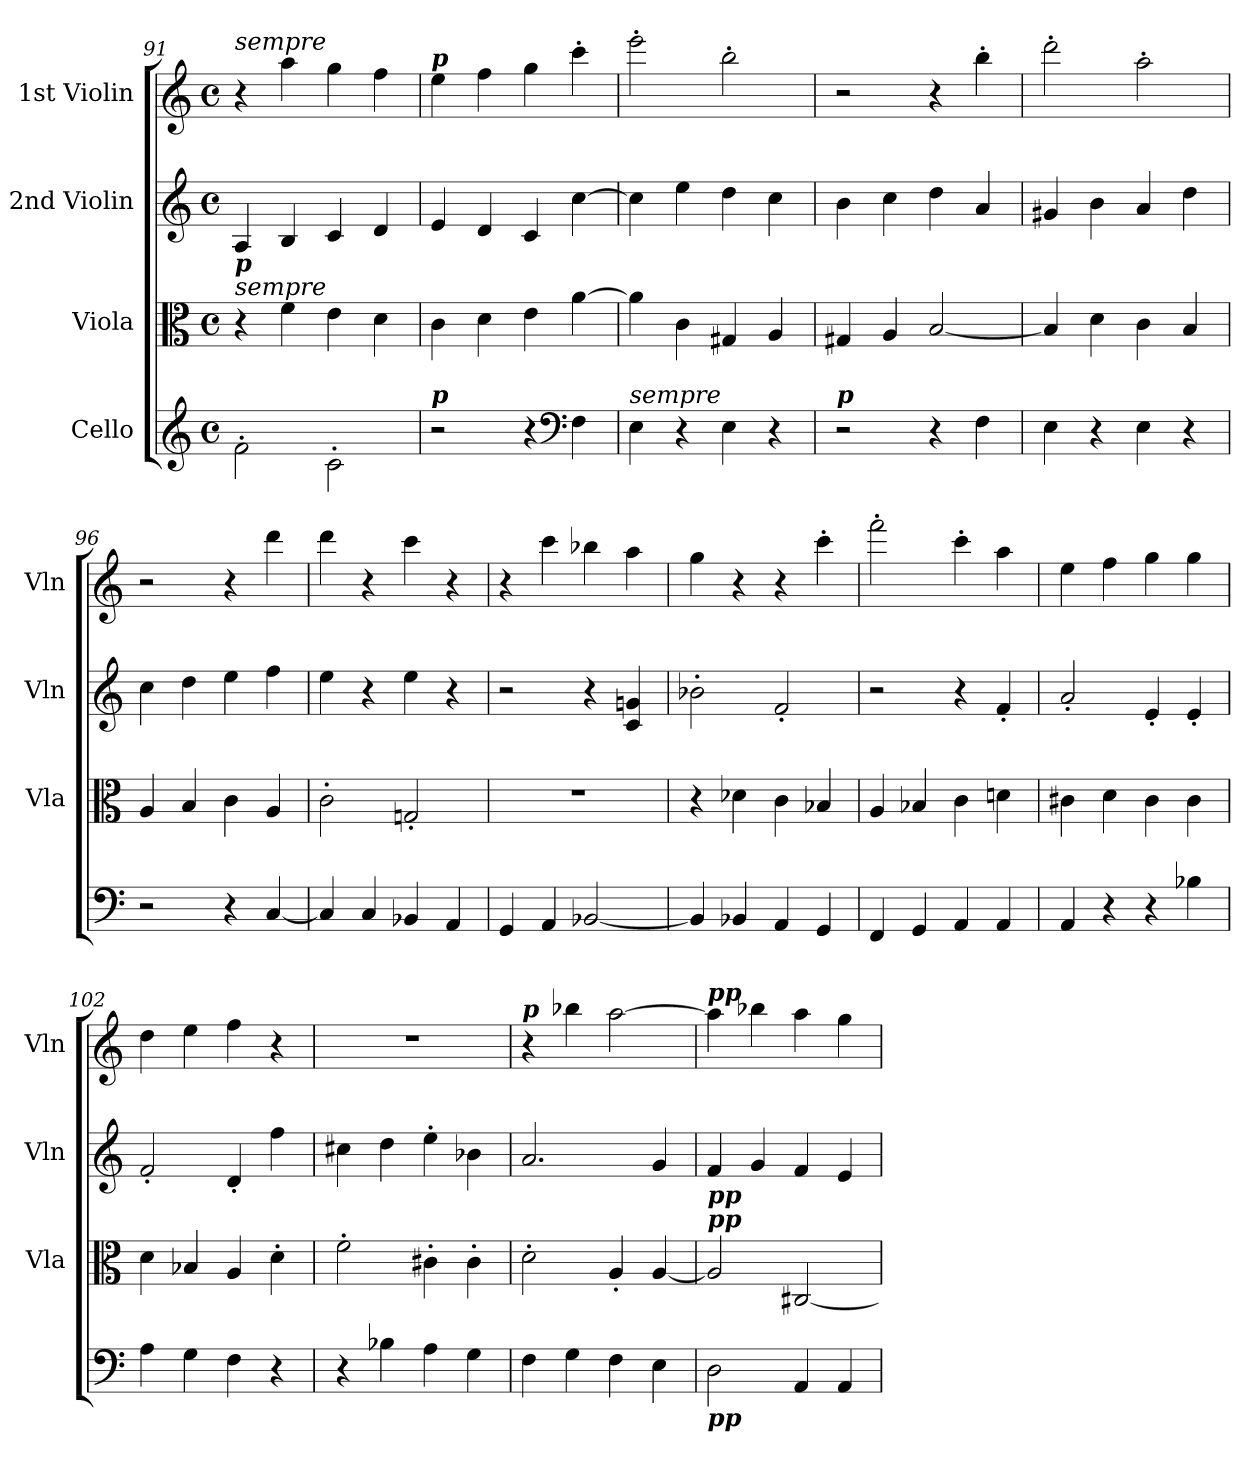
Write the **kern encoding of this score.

**kern	**kern	**kern	**kern
*part4	*part3	*part2	*part1
*staff4	*staff3	*staff2	*staff1
*I"Cello	*I"Viola	*I"2nd Violin	*I"1st Violin
*	*I'Vla	*I'Vln	*I'Vln
*clefG2	*clefC3	*clefG2	*clefG2
*k[]	*k[]	*k[]	*k[]
*C:	*C:	*C:	*C:
*M4/4	*M4/4	*M4/4	*M4/4
*met(c)	*met(c)	*met(c)	*met(c)
=91	=91	=91	=91
!	!	!	!LO:TX:a:i:t=sempre
!	!	!LO:TX:b:Bi:t=p	!
!	!LO:TX:a:i:t=sempre	!	!
2f'\	4r	4A/	4r
.	4f\	4B/	4aa\
2c'\	4e\	4c/	4gg\
.	4d\	4d/	4ff\
=92	=92	=92	=92
!	!	!	!LO:TX:a:Bi:t=p
!LO:TX:a:Bi:t=p	!	!	!
2r	4c\	4e/	4ee\
.	4d\	4d/	4ff\
4r	4e\	4c/	4gg\
*clefF4	*	*	*
4F\	[4a\	[4cc\	4ccc'\
=93	=93	=93	=93
!LO:TX:a:i:t=sempre	!	!	!
4E\	4a\]	4cc\]	2eee'\
4r	4c\	4ee\	.
4E\	4G#X/	4dd\	2bb'\
4r	4A/	4cc\	.
=94	=94	=94	=94
!LO:TX:a:Bi:t=p	!	!	!
2r	4G#X/	4b\	2r
.	4A/	4cc\	.
4r	[2B/	4dd\	4r
4F\	.	4a/	4bb'\
=95	=95	=95	=95
4E\	4B/]	4g#X/	2ddd'\
4r	4d\	4b\	.
4E\	4c\	4a/	2aa'\
4r	4B/	4dd\	.
=96	=96	=96	=96
2r	4A/	4cc\	2r
.	4B/	4dd\	.
4r	4c\	4ee\	4r
[4C/	4A/	4ff\	4ddd\
=97	=97	=97	=97
4C/]	2c'\	4ee\	4ddd\
4C/	.	4r	4r
4BB-X/	2Gn'/	4ee\	4ccc\
4AA/	.	4r	4r
=98	=98	=98	=98
4GG/	1r	2r	4r
4AA/	.	.	4ccc\
[2BB-X/	.	4r	4bb-X\
.	.	4c/ 4gn/	4aa\
=99	=99	=99	=99
4BB-/]	4r	2b-X'\	4gg\
4BB-X/	4d-X\	.	4r
4AA/	4c\	2f'/	4r
4GG/	4B-X/	.	4ccc'\
=100	=100	=100	=100
4FF/	4A/	2r	2fff'\
4GG/	4B-X/	.	.
4AA/	4c\	4r	4ccc'\
4AA/	4dn\	4f'/	4aa\
=101	=101	=101	=101
4AA/	4c#X\	2a'/	4ee\
4r	4d\	.	4ff\
4r	4c#\	4e'/	4gg\
4B-X\	4c#\	4e'/	4gg\
=102	=102	=102	=102
4A\	4d\	2f'/	4dd\
4G\	4B-X/	.	4ee\
4F\	4A/	4d'/	4ff\
4r	4d'\	4ff\	4r
=103	=103	=103	=103
4r	2f'\	4cc#X\	1r
4B-X\	.	4dd\	.
4A\	4c#X'\	4ee'\	.
4G\	4c#'\	4b-X\	.
=104	=104	=104	=104
!	!	!	!LO:TX:a:Bi:t=p
4F\	2d'\	2.a/	4r
4G\	.	.	4bb-X\
4F\	4A'/	.	[2aa\
4E\	[4A/	4g/	.
=105	=105	=105	=105
!	!	!	!LO:TX:a:Bi:t=pp
!	!LO:TX:a:Bi:t=pp	!	!
!	!LO:TX:a:Bi:t=pp	!	!
!LO:TX:b:Bi:t=pp	!	!	!
2D\	2A/]	4f/	4aa\]
.	.	4g/	4bb-X\
4AA/	[2C#X/	4f/	4aa\
4AA/	.	4e/	4gg\
=	=	=	=
*-	*-	*-	*-
